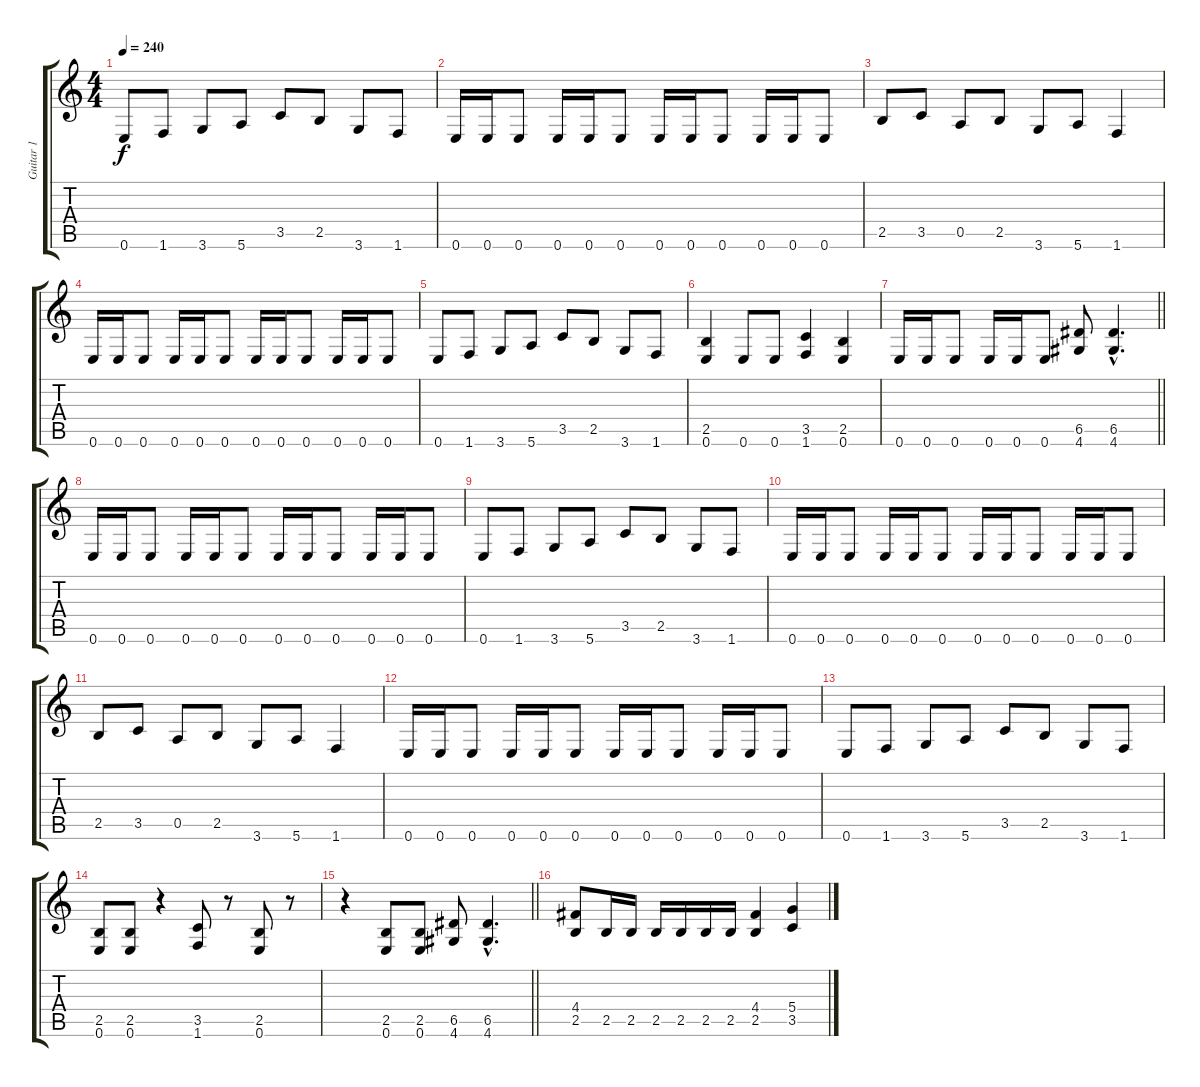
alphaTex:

\track ("Guitar 1" "Guitar 1") {instrument distortionguitar}
\staff {score tabs}
\tuning (E4 B3 G3 D3 A2 E2) {hide}
\ts (4 4)
\tempo 240
\clef g2
\ks c
0.6.8{dy f} 1.6.8 3.6.8 5.6.8 3.5.8 2.5.8 3.6.8 1.6.8 |
0.6.16 0.6.16 0.6.8 0.6.16 0.6.16 0.6.8 0.6.16 0.6.16 0.6.8 0.6.16 0.6.16 0.6.8 |
2.5.8 3.5.8 0.5.8 2.5.8 3.6.8 5.6.8 1.6.4 |
0.6.16 0.6.16 0.6.8 0.6.16 0.6.16 0.6.8 0.6.16 0.6.16 0.6.8 0.6.16 0.6.16 0.6.8 |
0.6.8 1.6.8 3.6.8 5.6.8 3.5.8 2.5.8 3.6.8 1.6.8 |
(2.5 0.6).4 0.6.8 0.6.8 (3.5 1.6).4 (2.5 0.6).4 |
\barLineRight lightlight
0.6.16 0.6.16 0.6.8 0.6.16 0.6.16 0.6.8 (6.5 4.6).8 (6.5{hac} 4.6{hac}).4{d} |
0.6.16 0.6.16 0.6.8 0.6.16 0.6.16 0.6.8 0.6.16 0.6.16 0.6.8 0.6.16 0.6.16 0.6.8 |
0.6.8 1.6.8 3.6.8 5.6.8 3.5.8 2.5.8 3.6.8 1.6.8 |
0.6.16 0.6.16 0.6.8 0.6.16 0.6.16 0.6.8 0.6.16 0.6.16 0.6.8 0.6.16 0.6.16 0.6.8 |
2.5.8 3.5.8 0.5.8 2.5.8 3.6.8 5.6.8 1.6.4 |
0.6.16 0.6.16 0.6.8 0.6.16 0.6.16 0.6.8 0.6.16 0.6.16 0.6.8 0.6.16 0.6.16 0.6.8 |
0.6.8 1.6.8 3.6.8 5.6.8 3.5.8 2.5.8 3.6.8 1.6.8 |
(2.5 0.6).8 (2.5 0.6).8 r.4 (3.5 1.6).8 r.8 (2.5 0.6).8 r.8 |
\barLineRight lightlight
r.4 (2.5 0.6).8 (2.5 0.6).8 (6.5 4.6).8 (6.5{hac} 4.6{hac}).4{d} |
(4.4 2.5).8 2.5.16 2.5.16 2.5.16 2.5.16 2.5.16 2.5.16 (4.4 2.5).4 (5.4 3.5).4
